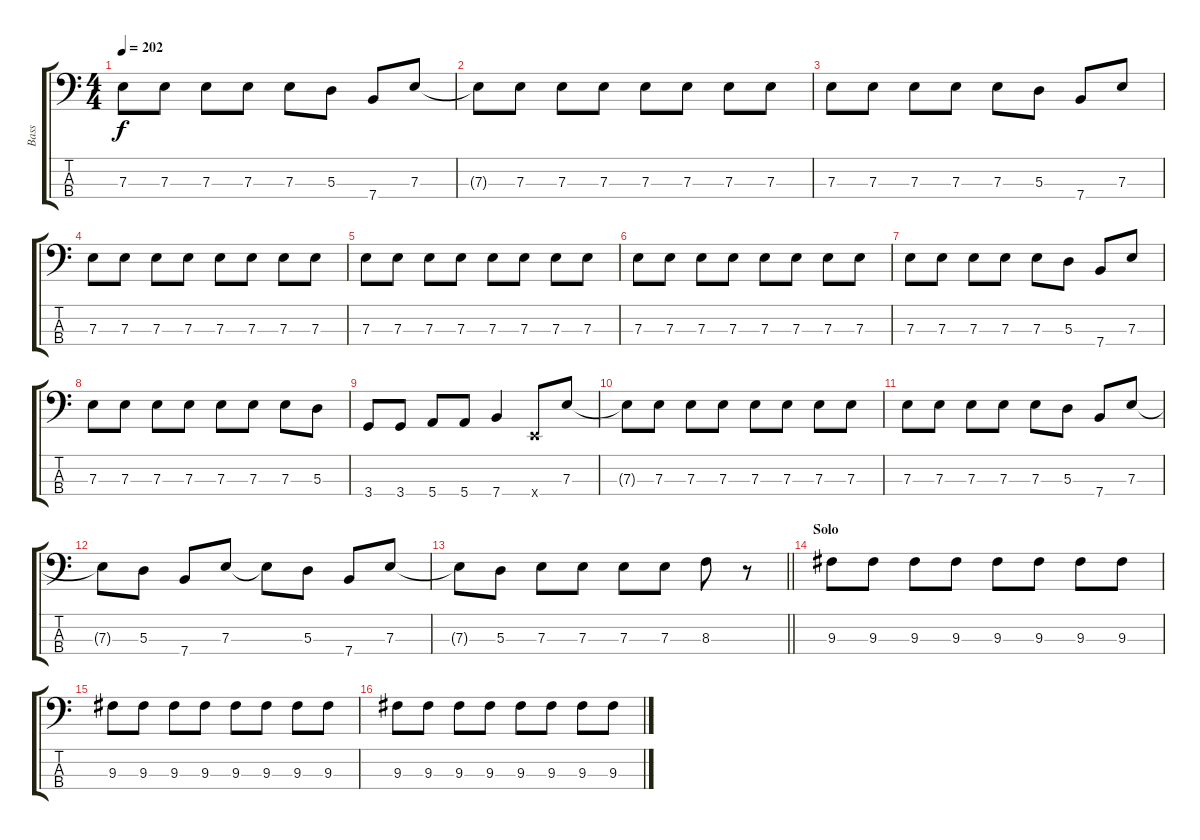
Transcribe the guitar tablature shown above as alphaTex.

\track ("Bass " "Bass ") {instrument electricbassfinger}
\staff {score tabs}
\tuning (G2 D2 A1 E1) {hide}
\ts (4 4)
\tempo 202
\clef f4
\ks c
7.3.8{dy f} 7.3.8 7.3.8 7.3.8 7.3.8 5.3.8 7.4.8 7.3.8 |
7.3{t}.8 7.3.8 7.3.8 7.3.8 7.3.8 7.3.8 7.3.8 7.3.8 |
7.3.8 7.3.8 7.3.8 7.3.8 7.3.8 5.3.8 7.4.8 7.3.8 |
7.3.8 7.3.8 7.3.8 7.3.8 7.3.8 7.3.8 7.3.8 7.3.8 |
7.3.8 7.3.8 7.3.8 7.3.8 7.3.8 7.3.8 7.3.8 7.3.8 |
7.3.8 7.3.8 7.3.8 7.3.8 7.3.8 7.3.8 7.3.8 7.3.8 |
7.3.8 7.3.8 7.3.8 7.3.8 7.3.8 5.3.8 7.4.8 7.3.8 |
7.3.8 7.3.8 7.3.8 7.3.8 7.3.8 7.3.8 7.3.8 5.3.8 |
3.4.8 3.4.8 5.4.8 5.4.8 7.4.4 0.4{x}.8 7.3.8 |
7.3{t}.8 7.3.8 7.3.8 7.3.8 7.3.8 7.3.8 7.3.8 7.3.8 |
7.3.8 7.3.8 7.3.8 7.3.8 7.3.8 5.3.8 7.4.8 7.3.8 |
7.3{t}.8 5.3.8 7.4.8 7.3.8 7.3{t}.8 5.3.8 7.4.8 7.3.8 |
\barLineRight lightlight
7.3{t}.8 5.3.8 7.3.8 7.3.8 7.3.8 7.3.8 8.3.8 r.8 |
\section ("" "Solo")
9.3.8 9.3.8 9.3.8 9.3.8 9.3.8 9.3.8 9.3.8 9.3.8 |
9.3.8 9.3.8 9.3.8 9.3.8 9.3.8 9.3.8 9.3.8 9.3.8 |
9.3.8 9.3.8 9.3.8 9.3.8 9.3.8 9.3.8 9.3.8 9.3.8
